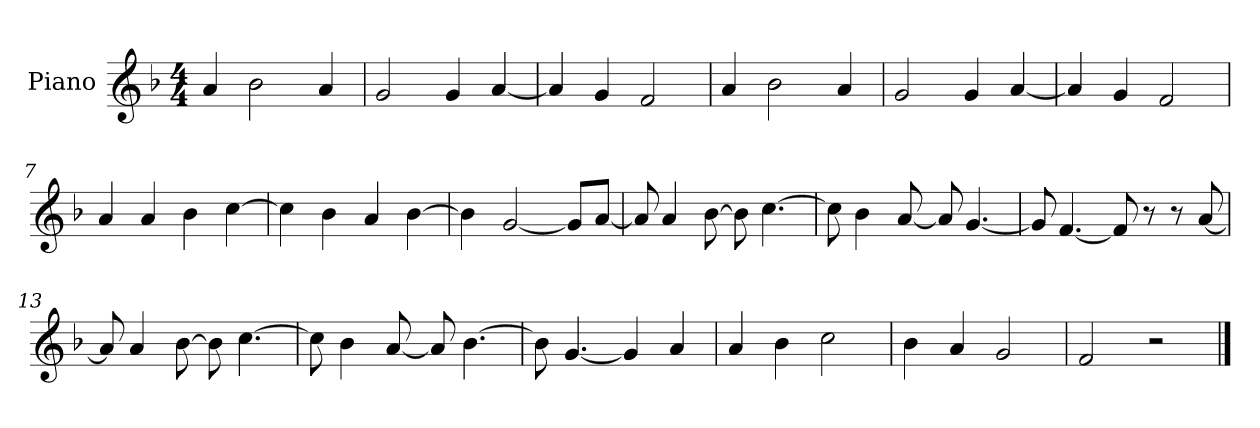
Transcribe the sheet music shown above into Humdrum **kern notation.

**kern
*part1
*staff1
*I"Piano
*I'P-no
*clefG2
*k[b-]
*M4/4
*MM90
=1
4a/
2b-\
4a/
=2
2g/
4g/
[4a/
=3
4a/]
4g/
2f/
=4
4a/
2b-\
4a/
=5
2g/
4g/
[4a/
=6
4a/]
4g/
2f/
=7
4a/
4a/
4b-\
[4cc\
=8
4cc\]
4b-\
4a/
[4b-\
=9
4b-\]
[2g/
8g/L]
[8a/J
!!LO:LB:g=z
=10
8a/]
4a/
[8b-\
8b-\]
[4.cc\
=11
8cc\]
4b-\
[8a/
8a/]
[4.g/
=12
8g/]
[4.f/
8f/]
8r
8r
[8a/
=13
8a/]
4a/
[8b-\
8b-\]
[4.cc\
=14
8cc\]
4b-\
[8a/
8a/]
[4.b-\
=15
8b-\]
[4.g/
4g/]
4a/
!!LO:LB:g=z
=16
4a/
4b-\
2cc\
=17
4b-\
4a/
2g/
=18
2f/
2r
==
*-
